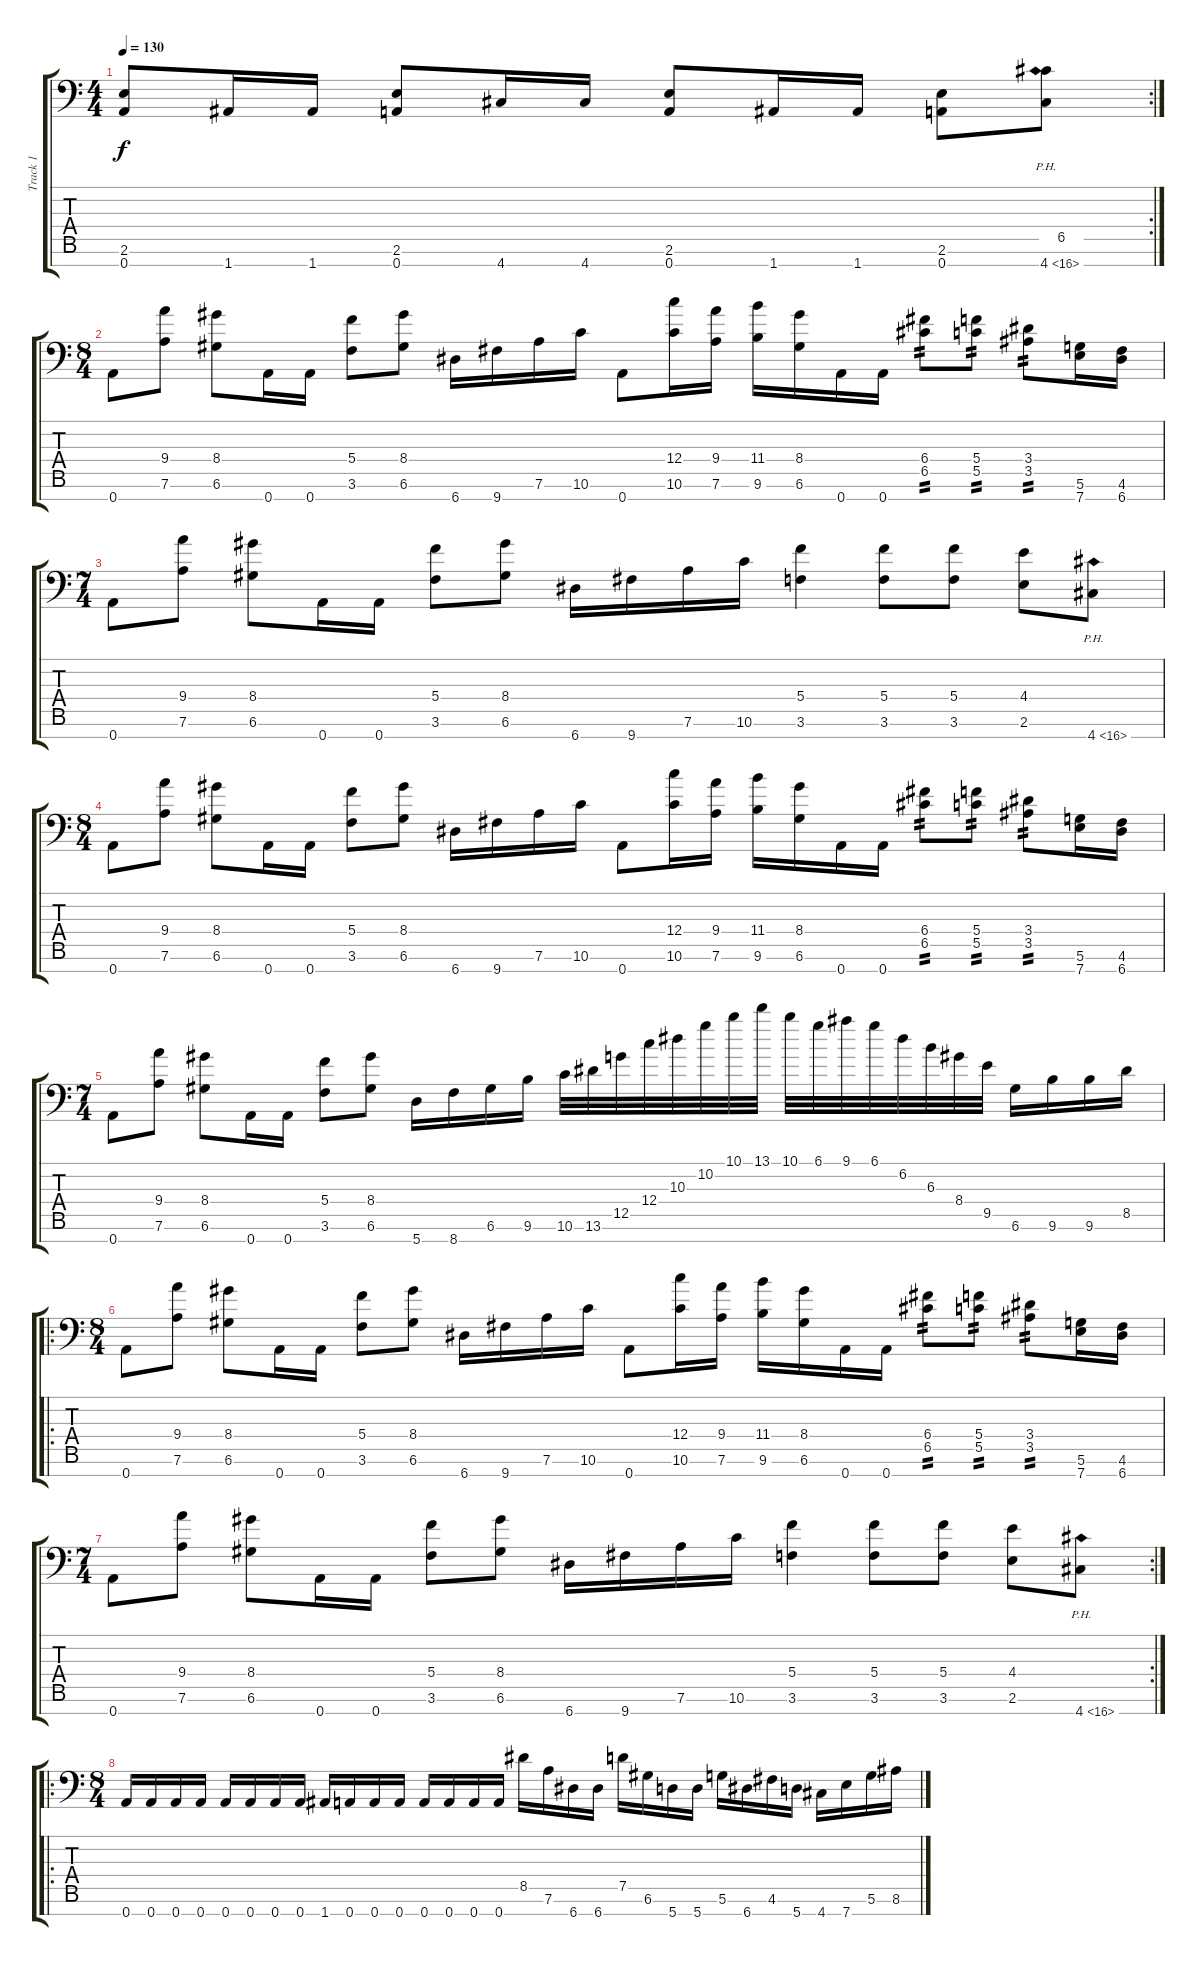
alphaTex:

\track ("Track 1" "Track 1") {instrument distortionguitar}
\staff {score tabs}
\tuning (Db4 A3 F3 C3 G2 D2 A1) {hide}
\rc 2
\ts (4 4)
\tempo 130
\clef f4
\ks c
(2.6 0.7).8{dy f} 1.7.16 1.7.16 (2.6 0.7).8 4.7.16 4.7.16 (2.6 0.7).8 1.7.16 1.7.16 (2.6 0.7).8 (6.5 4.7{ph 12}).8 |
\ts (8 4)
0.7.8 (9.4 7.6).8 (8.4 6.6).8 0.7.16 0.7.16 (5.4 3.6).8 (8.4 6.6).8 6.7.16 9.7.16 7.6.16 10.6.16 0.7.8 (12.4 10.6).16 (9.4 7.6).16 (11.4 9.6).16 (8.4 6.6).16 0.7.16 0.7.16 (6.4 6.5).8{tp 2} (5.4 5.5).8{tp 2} (3.4 3.5).8{tp 2} (5.6 7.7).16 (4.6 6.7).16 |
\ts (7 4)
0.7.8 (9.4 7.6).8 (8.4 6.6).8 0.7.16 0.7.16 (5.4 3.6).8 (8.4 6.6).8 6.7.16 9.7.16 7.6.16 10.6.16 (5.4 3.6).4 (5.4 3.6).8 (5.4 3.6).8 (4.4 2.6).8 4.7{ph 12}.8 |
\ts (8 4)
0.7.8 (9.4 7.6).8 (8.4 6.6).8 0.7.16 0.7.16 (5.4 3.6).8 (8.4 6.6).8 6.7.16 9.7.16 7.6.16 10.6.16 0.7.8 (12.4 10.6).16 (9.4 7.6).16 (11.4 9.6).16 (8.4 6.6).16 0.7.16 0.7.16 (6.4 6.5).8{tp 2} (5.4 5.5).8{tp 2} (3.4 3.5).8{tp 2} (5.6 7.7).16 (4.6 6.7).16 |
\ts (7 4)
0.7.8 (9.4 7.6).8 (8.4 6.6).8 0.7.16 0.7.16 (5.4 3.6).8 (8.4 6.6).8 5.7.16 8.7.16 6.6.16 9.6.16 10.6.32 13.6.32 12.5.32 12.4.32 10.3.32 10.2.32 10.1.32 13.1.32 10.1.32 6.1.32 9.1.32 6.1.32 6.2.32 6.3.32 8.4.32 9.5.32 6.6.16 9.6.16 9.6.16 8.5.16 |
\ro
\ts (8 4)
0.7.8 (9.4 7.6).8 (8.4 6.6).8 0.7.16 0.7.16 (5.4 3.6).8 (8.4 6.6).8 6.7.16 9.7.16 7.6.16 10.6.16 0.7.8 (12.4 10.6).16 (9.4 7.6).16 (11.4 9.6).16 (8.4 6.6).16 0.7.16 0.7.16 (6.4 6.5).8{tp 2} (5.4 5.5).8{tp 2} (3.4 3.5).8{tp 2} (5.6 7.7).16 (4.6 6.7).16 |
\rc 2
\ts (7 4)
0.7.8 (9.4 7.6).8 (8.4 6.6).8 0.7.16 0.7.16 (5.4 3.6).8 (8.4 6.6).8 6.7.16 9.7.16 7.6.16 10.6.16 (5.4 3.6).4 (5.4 3.6).8 (5.4 3.6).8 (4.4 2.6).8 4.7{ph 12}.8 |
\ro
\ts (8 4)
0.7.16 0.7.16 0.7.16 0.7.16 0.7.16 0.7.16 0.7.16 0.7.16 1.7.16 0.7.16 0.7.16 0.7.16 0.7.16 0.7.16 0.7.16 0.7.16 8.5.16 7.6.16 6.7.16 6.7.16 7.5.16 6.6.16 5.7.16 5.7.16 5.6.16 6.7.16 4.6.16 5.7.16 4.7.16 7.7.16 5.6.16 8.6.16
